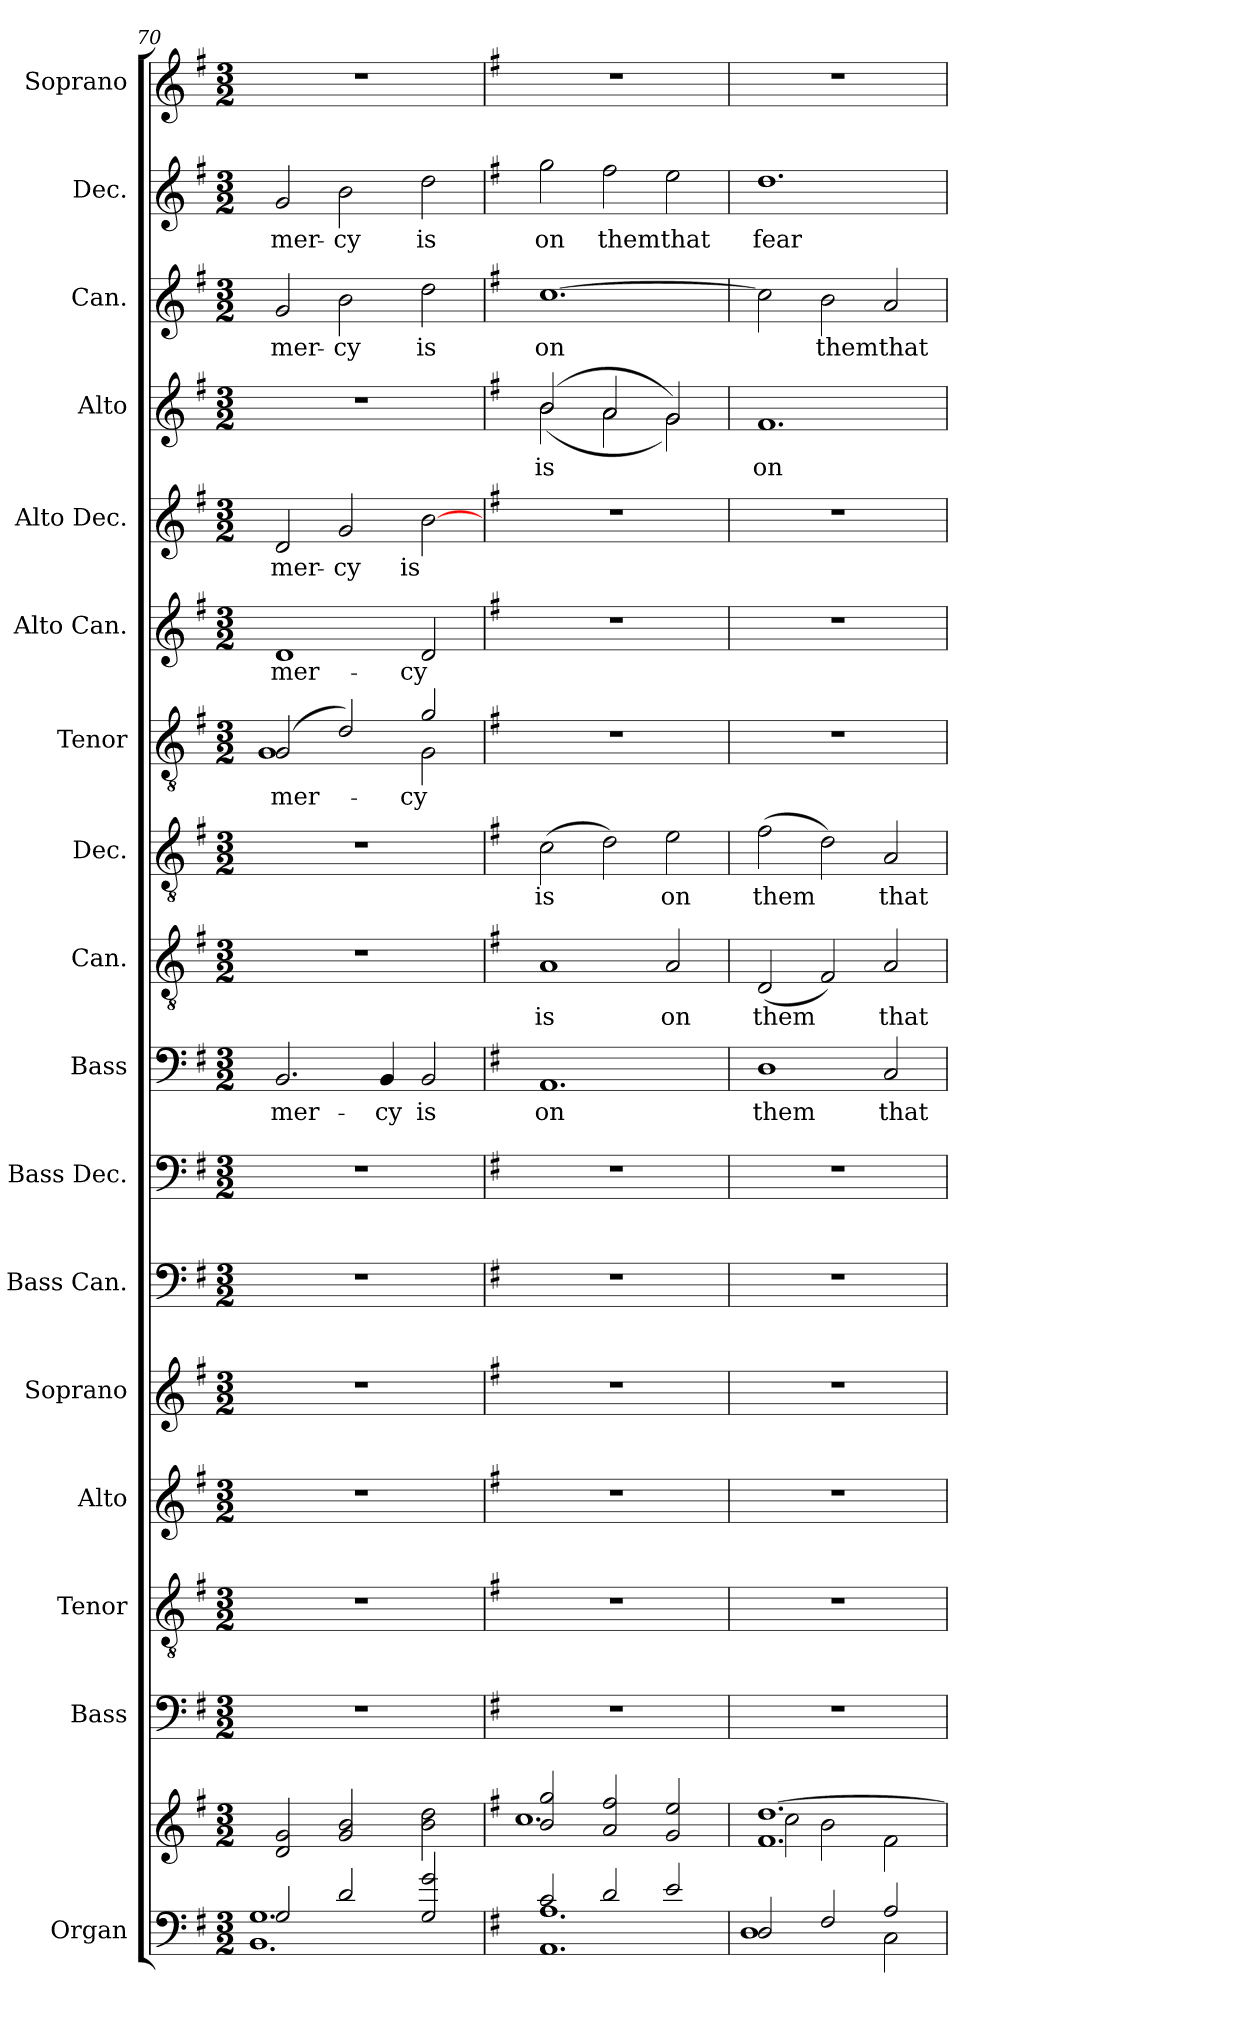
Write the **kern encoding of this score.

**kern	**kern	**kern	**kern	**kern	**kern	**kern	**kern	**kern	**text	**kern	**text	**kern	**text	**kern	**text	**kern	**text	**kern	**text	**kern	**text	**kern	**text	**kern	**text	**kern
*part17	*part17	*part16	*part15	*part14	*part13	*part12	*part11	*part10	*part10	*part9	*part9	*part8	*part8	*part7	*part7	*part6	*part6	*part5	*part5	*part4	*part4	*part3	*part3	*part2	*part2	*part1
*staff18	*staff17	*staff16	*staff15	*staff14	*staff13	*staff12	*staff11	*staff10	*staff10	*staff9	*staff9	*staff8	*staff8	*staff7	*staff7	*staff6	*staff6	*staff5	*staff5	*staff4	*staff4	*staff3	*staff3	*staff2	*staff2	*staff1
*I"Organ	*	*I"Bass	*I"Tenor	*I"Alto	*I"Soprano	*I"Bass Can.	*I"Bass Dec.	*I"Bass	*	*I"Can.	*	*I"Dec.	*	*I"Tenor	*	*I"Alto Can.	*	*I"Alto Dec.	*	*I"Alto	*	*I"Can.	*	*I"Dec.	*	*I"Soprano
*I'Org.	*	*I'B.	*I'T.	*I'A.	*I'S.	*I'B.   Can.	*I'Dec.	*I'B.	*	*	*	*I'Dec.	*	*I'T.	*	*I'A.   Can.	*	*I'Dec.	*	*I'A.	*	*	*	*I'Dec.	*	*I'S.
*clefF4	*clefG2	*clefF4	*clefGv2	*clefG2	*clefG2	*clefF4	*clefF4	*clefF4	*	*clefGv2	*	*clefGv2	*	*clefGv2	*	*clefG2	*	*clefG2	*	*clefG2	*	*clefG2	*	*clefG2	*	*clefG2
*	*	*	*ITrd7c12	*	*	*	*	*	*	*ITrd7c12	*	*ITrd7c12	*	*ITrd7c12	*	*	*	*	*	*	*	*	*	*	*	*
*k[f#]	*k[f#]	*k[f#]	*k[f#]	*k[f#]	*k[f#]	*k[f#]	*k[f#]	*k[f#]	*	*k[f#]	*	*k[f#]	*	*k[f#]	*	*k[f#]	*	*k[f#]	*	*k[f#]	*	*k[f#]	*	*k[f#]	*	*k[f#]
*G:	*G:	*G:	*G:	*G:	*G:	*G:	*G:	*G:	*	*G:	*	*G:	*	*G:	*	*G:	*	*G:	*	*G:	*	*G:	*	*G:	*	*G:
*M3/2	*M3/2	*M3/2	*M3/2	*M3/2	*M3/2	*M3/2	*M3/2	*M3/2	*	*M3/2	*	*M3/2	*	*M3/2	*	*M3/2	*	*M3/2	*	*M3/2	*	*M3/2	*	*M3/2	*	*M3/2
=70	=70	=70	=70	=70	=70	=70	=70	=70	=70	=70	=70	=70	=70	=70	=70	=70	=70	=70	=70	=70	=70	=70	=70	=70	=70	=70
*^	*	*	*	*	*	*	*	*	*	*	*	*	*	*	*	*	*	*	*	*	*	*	*	*	*	*
!	!	!	!LO:N:vis=1	!LO:N:vis=1	!LO:N:vis=1	!LO:N:vis=1	!LO:N:vis=1	!LO:N:vis=1	!	!	!	!	!	!	!	!	!	!	!	!	!	!	!	!	!	!	!
!	!	!	!	!	!	!	!	!	!	!LO:LY:b:color=#000000	!LO:N:vis=1	!	!LO:N:vis=1	!	!	!	!	!	!	!	!	!	!	!	!	!	!
!	!	!	!	!	!	!	!	!	!	!	!	!	!	!	!	!LO:LY:b:color=#000000	!	!	!	!	!	!	!	!	!	!	!
*	*	*	*	*	*	*	*	*	*	*	*	*	*	*	*^	*	*	*	*	*	*	*	*	*	*	*	*
!	!	!	!	!	!	!	!	!	!	!	!	!	!	!	!	!	!	!	!LO:LY:b:color=#000000	!	!	!	!	!	!	!	!	!
!	!	!	!	!	!	!	!	!	!	!	!	!	!	!	!	!	!	!	!	!	!LO:LY:b:color=#000000	!LO:N:vis=1	!	!	!	!	!	!
!	!	!	!	!	!	!	!	!	!	!	!	!	!	!	!	!	!	!	!	!	!	!	!	!	!LO:LY:b:color=#000000	!	!	!
!	!	!	!	!	!	!	!	!	!	!	!	!	!	!	!	!	!	!	!	!	!	!	!	!	!	!	!LO:LY:b:color=#000000	!LO:N:vis=1
2Gi/	1.BBi 1.Gi	2di/ 2gi	1.r	1.r	1.r	1.r	1.r	1.r	2.BBi/	mer-	1.r	.	1.r	.	(2GGi/	1GGi	mer-	1di	mer-	2di/	mer-	1.r	.	2gi/	mer-	2gi/	mer-	1.r
!	!	!	!	!	!	!	!	!	!	!	!	!	!	!	!	!	!	!	!	!	!LO:LY:b:color=#000000	!	!	!	!	!	!	!
!	!	!	!	!	!	!	!	!	!	!	!	!	!	!	!	!	!	!	!	!	!	!	!	!	!LO:LY:b:color=#000000	!	!	!
!	!	!	!	!	!	!	!	!	!	!	!	!	!	!	!	!	!	!	!	!	!	!	!	!	!	!	!LO:LY:b:color=#000000	!
2di/	.	2gi/ 2bi	.	.	.	.	.	.	.	.	.	.	.	.	2Di/)	.	.	.	.	2gi/	-cy	.	.	2bi\	-cy	2bi\	-cy	.
!	!	!	!	!	!	!	!	!	!	!LO:LY:b:color=#000000	!	!	!	!	!	!	!	!	!	!	!	!	!	!	!	!	!	!
.	.	.	.	.	.	.	.	.	4BBi/	-cy	.	.	.	.	.	.	.	.	.	.	.	.	.	.	.	.	.	.
!	!	!	!	!	!	!	!	!	!	!LO:LY:b:color=#000000	!	!	!	!	!	!	!	!	!	!	!	!	!	!	!	!	!	!
!	!	!	!	!	!	!	!	!	!	!	!	!	!	!	!	!	!LO:LY:b:color=#000000	!	!	!	!	!	!	!	!	!	!	!
!	!	!	!	!	!	!	!	!	!	!	!	!	!	!	!	!	!	!	!LO:LY:b:color=#000000	!	!	!	!	!	!	!	!	!
!	!	!	!	!	!	!	!	!	!	!	!	!	!	!	!	!	!	!	!	!	!LO:LY:b:color=#000000	!	!	!	!	!	!	!
!	!	!	!	!	!	!	!	!	!	!	!	!	!	!	!	!	!	!	!	!	!	!	!	!	!LO:LY:b:color=#000000	!	!	!
!	!	!	!	!	!	!	!	!	!	!	!	!	!	!	!	!	!	!	!	!	!	!	!	!	!	!	!LO:LY:b:color=#000000	!
2Gi/ 2gi	.	2bi\ 2ddi	.	.	.	.	.	.	2BBi/	is	.	.	.	.	2Gi/	2GGi\	-cy	2di/	-cy	[2bi\	is	.	.	2ddi\	is	2ddi\	is	.
*	*	*	*	*	*	*	*	*	*	*	*	*	*	*	*v	*v	*	*	*	*	*	*	*	*	*	*	*	*
!!LO:PB:g=z
=71	=71	=71	=71	=71	=71	=71	=71	=71	=71	=71	=71	=71	=71	=71	=71	=71	=71	=71	=71	=71	=71	=71	=71	=71	=71	=71	=71
*k[f#]	*	*k[f#]	*k[f#]	*k[f#]	*k[f#]	*k[f#]	*k[f#]	*k[f#]	*k[f#]	*	*k[f#]	*	*k[f#]	*	*k[f#]	*	*k[f#]	*	*k[f#]	*	*k[f#]	*	*k[f#]	*	*k[f#]	*	*k[f#]
*G:	*	*G:	*G:	*G:	*G:	*G:	*G:	*G:	*G:	*	*G:	*	*G:	*	*G:	*	*G:	*	*G:	*	*G:	*	*G:	*	*G:	*	*G:
*	*	*^	*	*	*	*	*	*	*	*	*	*	*	*	*^	*	*	*	*	*	*	*	*	*	*	*	*
!	!	!	!	!LO:N:vis=1	!LO:N:vis=1	!LO:N:vis=1	!LO:N:vis=1	!LO:N:vis=1	!LO:N:vis=1	!	!	!	!	!	!	!	!	!	!	!	!	!	!	!	!	!	!	!	!
*	*	*	*	*	*	*	*	*	*	*	*	*	*	*	*	*v	*v	*	*	*	*	*	*	*	*	*	*	*	*
*	*	*	*	*	*	*	*	*	*	*	*	*	*	*	*	*^	*	*	*	*	*	*	*	*	*	*	*	*
!	!	!	!	!	!	!	!	!	!	!	!LO:LY:b:color=#000000	!	!	!	!	!	!	!	!	!	!	!	!	!	!	!	!	!	!
*	*	*	*	*	*	*	*	*	*	*	*	*	*	*	*	*v	*v	*	*	*	*	*	*	*	*	*	*	*	*
*	*	*	*	*	*	*	*	*	*	*	*	*	*	*	*	*^	*	*	*	*	*	*	*	*	*	*	*	*
!	!	!	!	!	!	!	!	!	!	!	!	!	!LO:LY:b:color=#000000	!	!	!	!	!	!	!	!	!	!	!	!	!	!	!	!
*	*	*	*	*	*	*	*	*	*	*	*	*^	*	*	*	*v	*v	*	*	*	*	*	*	*	*	*	*	*	*
*	*	*	*	*	*	*	*	*	*	*	*	*	*	*	*	*	*^	*	*	*	*	*	*	*	*	*	*	*	*
!	!	!	!	!	!	!	!	!	!	!	!	!	!	!	!	!LO:LY:b:color=#000000	!LO:N:vis=1	!	!	!LO:N:vis=1	!	!LO:N:vis=1	!	!	!	!	!	!	!	!
*	*	*	*	*	*	*	*	*	*	*	*	*	*	*	*	*	*v	*v	*	*	*	*	*	*	*	*	*	*	*	*
*	*	*	*	*	*	*	*	*	*	*	*	*	*	*	*	*	*^	*	*	*	*	*	*	*	*	*	*	*	*
!	!	!	!	!	!	!	!	!	!	!	!	!	!	!	!	!	!	!	!	!	!	!	!	!	!LO:LY:b:color=#000000	!	!	!	!	!
*	*	*	*	*	*	*	*	*	*	*	*	*	*	*	*	*	*v	*v	*	*	*	*	*	*^	*	*	*	*	*	*
*	*	*	*	*	*	*	*	*	*	*	*	*	*	*	*	*	*^	*	*	*	*	*	*	*	*	*	*	*	*	*
!	!	!	!	!	!	!	!	!	!	!	!	!	!	!	!	!	!	!	!	!	!	!	!	!	!	!	!	!LO:LY:b:color=#000000	!	!	!
*	*	*	*	*	*	*	*	*	*	*	*	*	*	*	*	*	*v	*v	*	*	*	*	*	*	*	*	*	*	*	*	*
*	*	*	*	*	*	*	*	*	*	*	*	*	*	*	*	*	*^	*	*	*	*	*	*	*	*	*	*	*	*	*
!	!	!	!	!	!	!	!	!	!	!	!	!	!	!	!	!	!	!	!	!	!	!	!	!	!	!	!	!	!	!LO:LY:b:color=#000000	!LO:N:vis=1
*	*	*	*	*	*	*	*	*	*	*	*	*	*	*	*	*	*v	*v	*	*	*	*	*	*	*	*	*	*	*	*	*
2ci/	1.AAi 1.Ai	2bi/ 2ggi	1.cci	1.r	1.r	1.r	1.r	1.r	1.r	1.AAi	on	1AAi	1ryy	is	(2Ci\	is	1.r	.	1.r	.	1.r	.	(2bi/	((2bi\	is	[1.cci	on	2ggi\	on	1.r
!	!	!	!	!	!	!	!	!	!	!	!	!	!	!	!	!	!	!	!	!	!	!	!	!	!	!	!	!	!LO:LY:b:color=#000000	!
2di/	.	2ai/ 2ff#i	.	.	.	.	.	.	.	.	.	.	.	.	2Di\)	.	.	.	.	.	.	.	2ai/	2ai\	.	.	.	2ff#i\	them	.
!	!	!	!	!	!	!	!	!	!	!	!	!	!	!LO:LY:b:color=#000000	!	!	!	!	!	!	!	!	!	!	!	!	!	!	!	!
!	!	!	!	!	!	!	!	!	!	!	!	!	!	!	!	!LO:LY:b:color=#000000	!	!	!	!	!	!	!	!	!	!	!	!	!	!
!	!	!	!	!	!	!	!	!	!	!	!	!	!	!	!	!	!	!	!	!	!	!	!	!	!	!	!	!	!LO:LY:b:color=#000000	!
2ei/	.	2gi/ 2eei	.	.	.	.	.	.	.	.	.	2AAi/	2ryy	on	2Ei\	on	.	.	.	.	.	.	2gi/)	2gi\)	.	.	.	2eei\	that	.
=72	=72	=72	=72	=72	=72	=72	=72	=72	=72	=72	=72	=72	=72	=72	=72	=72	=72	=72	=72	=72	=72	=72	=72	=72	=72	=72	=72	=72	=72	=72
!	!	!	!	!LO:N:vis=1	!LO:N:vis=1	!LO:N:vis=1	!LO:N:vis=1	!LO:N:vis=1	!LO:N:vis=1	!	!	!	!	!	!	!	!	!	!	!	!	!	!	!	!	!	!	!	!	!
*	*	*	*	*	*	*	*	*	*	*	*	*v	*v	*	*	*	*	*	*	*	*	*	*v	*v	*	*	*	*	*	*
*	*	*	*	*	*	*	*	*	*	*	*	*^	*	*	*	*	*	*	*	*	*	*^	*	*	*	*	*	*
!	!	!	!	!	!	!	!	!	!	!	!LO:LY:b:color=#000000	!	!	!	!	!	!	!	!	!	!	!	!	!	!	!	!	!	!	!
*	*	*	*	*	*	*	*	*	*	*	*	*v	*v	*	*	*	*	*	*	*	*	*	*v	*v	*	*	*	*	*	*
*	*	*	*	*	*	*	*	*	*	*	*	*^	*	*	*	*	*	*	*	*	*	*^	*	*	*	*	*	*
!	!	!	!	!	!	!	!	!	!	!	!	!	!	!LO:LY:b:color=#000000	!	!	!	!	!	!	!	!	!	!	!	!	!	!	!	!
*	*	*	*	*	*	*	*	*	*	*	*	*v	*v	*	*	*	*	*	*	*	*	*	*v	*v	*	*	*	*	*	*
*	*	*	*	*	*	*	*	*	*	*	*	*^	*	*	*	*	*	*	*	*	*	*^	*	*	*	*	*	*
!	!	!	!	!	!	!	!	!	!	!	!	!	!	!	!	!LO:LY:b:color=#000000	!LO:N:vis=1	!	!LO:N:vis=1	!	!LO:N:vis=1	!	!	!	!	!	!	!	!	!
*	*	*	*	*	*	*	*	*	*	*	*	*v	*v	*	*	*	*	*	*	*	*	*	*v	*v	*	*	*	*	*	*
*	*	*	*	*	*	*	*	*	*	*	*	*^	*	*	*	*	*	*	*	*	*	*^	*	*	*	*	*	*
!	!	!	!	!	!	!	!	!	!	!	!	!	!	!	!	!	!	!	!	!	!	!	!	!	!LO:LY:b:color=#000000	!	!	!	!	!
*	*	*	*	*	*	*	*	*	*	*	*	*v	*v	*	*	*	*	*	*	*	*	*	*v	*v	*	*	*	*	*	*
*	*	*	*	*	*	*	*	*	*	*	*	*^	*	*	*	*	*	*	*	*	*	*^	*	*	*	*	*	*
!	!	!	!	!	!	!	!	!	!	!	!	!	!	!	!	!	!	!	!	!	!	!	!	!	!	!	!	!	!LO:LY:b:color=#000000	!LO:N:vis=1
*	*	*	*	*	*	*	*	*	*	*	*	*v	*v	*	*	*	*	*	*	*	*	*	*v	*v	*	*	*	*	*	*
2Di/	1Di	1.f#i [1.ddi	2cci\	1.r	1.r	1.r	1.r	1.r	1.r	1Di	them	(2DDi/	them	(2F#i\	them	1.r	.	1.r	.	1.r	.	1.f#i	on	2cci\]	.	1.ddi	fear	1.r
!	!	!	!	!	!	!	!	!	!	!	!	!	!	!	!	!	!	!	!	!	!	!	!	!	!LO:LY:b:color=#000000	!	!	!
2F#i/	.	.	2bi\	.	.	.	.	.	.	.	.	2FF#i/)	.	2Di\)	.	.	.	.	.	.	.	.	.	2bi\	them	.	.	.
!	!	!	!	!	!	!	!	!	!	!	!LO:LY:b:color=#000000	!	!	!	!	!	!	!	!	!	!	!	!	!	!	!	!	!
!	!	!	!	!	!	!	!	!	!	!	!	!	!LO:LY:b:color=#000000	!	!	!	!	!	!	!	!	!	!	!	!	!	!	!
!	!	!	!	!	!	!	!	!	!	!	!	!	!	!	!LO:LY:b:color=#000000	!	!	!	!	!	!	!	!	!	!	!	!	!
!	!	!	!	!	!	!	!	!	!	!	!	!	!	!	!	!	!	!	!	!	!	!	!	!	!LO:LY:b:color=#000000	!	!	!
2Ai/	2Ci\	.	2f#i\	.	.	.	.	.	.	2Ci/	that	2AAi/	that	2AAi/	that	.	.	.	.	.	.	.	.	2ai/	that	.	.	.
*v	*v	*	*	*	*	*	*	*	*	*	*	*	*	*	*	*	*	*	*	*	*	*	*	*	*	*	*	*
*	*v	*v	*	*	*	*	*	*	*	*	*	*	*	*	*	*	*	*	*	*	*	*	*	*	*	*	*
=	=	=	=	=	=	=	=	=	=	=	=	=	=	=	=	=	=	=	=	=	=	=	=	=	=	=
*-	*-	*-	*-	*-	*-	*-	*-	*-	*-	*-	*-	*-	*-	*-	*-	*-	*-	*-	*-	*-	*-	*-	*-	*-	*-	*-
